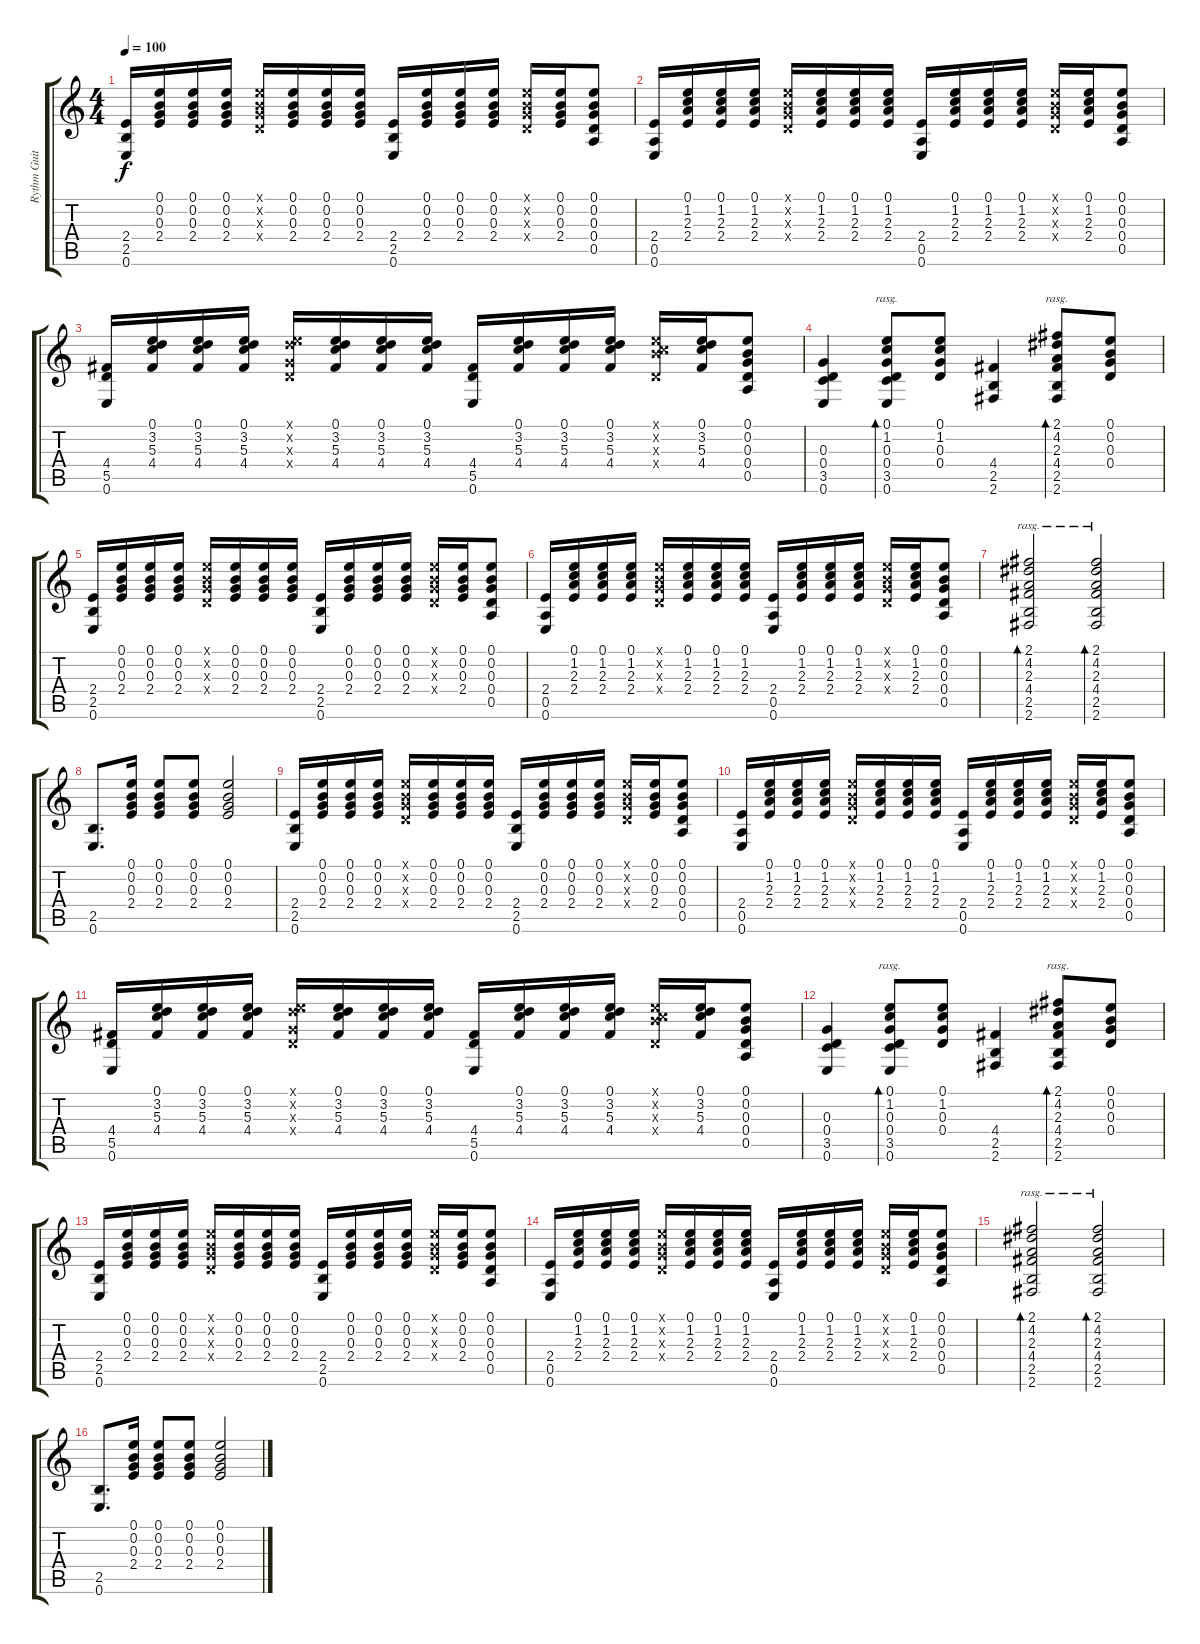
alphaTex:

\track ("Rythm Guitar" "Rythm Guit") {instrument acousticguitarnylon}
\staff {score tabs}
\tuning (E4 B3 G3 D3 A2 E2) {hide}
\ts (4 4)
\tempo 100
\clef g2
\ks c
(2.4 2.5 0.6).16{dy f} (0.1 0.2 0.3 2.4).16 (0.1 0.2 0.3 2.4).16 (0.1 0.2 0.3 2.4).16 (0.1{x} 0.2{x} 0.3{x} 0.4{x}).16 (0.1 0.2 0.3 2.4).16 (0.1 0.2 0.3 2.4).16 (0.1 0.2 0.3 2.4).16 (2.4 2.5 0.6).16 (0.1 0.2 0.3 2.4).16 (0.1 0.2 0.3 2.4).16 (0.1 0.2 0.3 2.4).16 (0.1{x} 0.2{x} 0.3{x} 0.4{x}).16 (0.1 0.2 0.3 2.4).16 (0.1 0.2 0.3 0.4 0.5).8 |
(2.4 0.5 0.6).16 (0.1 1.2 2.3 2.4).16 (0.1 1.2 2.3 2.4).16 (0.1 1.2 2.3 2.4).16 (0.1{x} 0.2{x} 0.3{x} 0.4{x}).16 (0.1 1.2 2.3 2.4).16 (0.1 1.2 2.3 2.4).16 (0.1 1.2 2.3 2.4).16 (2.4 0.5 0.6).16 (0.1 1.2 2.3 2.4).16 (0.1 1.2 2.3 2.4).16 (0.1 1.2 2.3 2.4).16 (0.1{x} 0.2{x} 0.3{x} 0.4{x}).16 (0.1 1.2 2.3 2.4).16 (0.1 0.2 0.3 0.4 0.5).8 |
(4.4 5.5 0.6).16 (0.1 3.2 5.3 4.4).16 (0.1 3.2 5.3 4.4).16 (0.1 3.2 5.3 4.4).16 (0.1{x} 3.2{x} 0.3{x} 0.4{x}).16 (0.1 3.2 5.3 4.4).16 (0.1 3.2 5.3 4.4).16 (0.1 3.2 5.3 4.4).16 (4.4 5.5 0.6).16 (0.1 3.2 5.3 4.4).16 (0.1 3.2 5.3 4.4).16 (0.1 3.2 5.3 4.4).16 (0.1{x} 0.2{x} 5.3{x} 0.4{x}).16 (0.1 3.2 5.3 4.4).16 (0.1 0.2 0.3 0.4 0.5).8 |
(0.3 0.4 3.5 0.6).4 (0.1 1.2 0.3 0.4 3.5 0.6).8{bd 60 rasg ii} (0.1 1.2 0.3 0.4).8 (4.4 2.5 2.6).4 (2.1 4.2 2.3 4.4 2.5 2.6).8{bd 60 rasg ii} (0.1 0.2 0.3 0.4).8 |
(2.4 2.5 0.6).16 (0.1 0.2 0.3 2.4).16 (0.1 0.2 0.3 2.4).16 (0.1 0.2 0.3 2.4).16 (0.1{x} 0.2{x} 0.3{x} 0.4{x}).16 (0.1 0.2 0.3 2.4).16 (0.1 0.2 0.3 2.4).16 (0.1 0.2 0.3 2.4).16 (2.4 2.5 0.6).16 (0.1 0.2 0.3 2.4).16 (0.1 0.2 0.3 2.4).16 (0.1 0.2 0.3 2.4).16 (0.1{x} 0.2{x} 0.3{x} 0.4{x}).16 (0.1 0.2 0.3 2.4).16 (0.1 0.2 0.3 0.4 0.5).8 |
(2.4 0.5 0.6).16 (0.1 1.2 2.3 2.4).16 (0.1 1.2 2.3 2.4).16 (0.1 1.2 2.3 2.4).16 (0.1{x} 0.2{x} 0.3{x} 0.4{x}).16 (0.1 1.2 2.3 2.4).16 (0.1 1.2 2.3 2.4).16 (0.1 1.2 2.3 2.4).16 (2.4 0.5 0.6).16 (0.1 1.2 2.3 2.4).16 (0.1 1.2 2.3 2.4).16 (0.1 1.2 2.3 2.4).16 (0.1{x} 0.2{x} 0.3{x} 0.4{x}).16 (0.1 1.2 2.3 2.4).16 (0.1 0.2 0.3 0.4 0.5).8 |
(2.1 4.2 2.3 4.4 2.5 2.6).2{bd 120 rasg ii} (2.1 4.2 2.3 4.4 2.5 2.6).2{bd 120 rasg ii} |
(2.5 0.6).8{d} (0.1 0.2 0.3 2.4).16 (0.1 0.2 0.3 2.4).8 (0.1 0.2 0.3 2.4).8 (0.1 0.2 0.3 2.4).2 |
(2.4 2.5 0.6).16 (0.1 0.2 0.3 2.4).16 (0.1 0.2 0.3 2.4).16 (0.1 0.2 0.3 2.4).16 (0.1{x} 0.2{x} 0.3{x} 0.4{x}).16 (0.1 0.2 0.3 2.4).16 (0.1 0.2 0.3 2.4).16 (0.1 0.2 0.3 2.4).16 (2.4 2.5 0.6).16 (0.1 0.2 0.3 2.4).16 (0.1 0.2 0.3 2.4).16 (0.1 0.2 0.3 2.4).16 (0.1{x} 0.2{x} 0.3{x} 0.4{x}).16 (0.1 0.2 0.3 2.4).16 (0.1 0.2 0.3 0.4 0.5).8 |
(2.4 0.5 0.6).16 (0.1 1.2 2.3 2.4).16 (0.1 1.2 2.3 2.4).16 (0.1 1.2 2.3 2.4).16 (0.1{x} 0.2{x} 0.3{x} 0.4{x}).16 (0.1 1.2 2.3 2.4).16 (0.1 1.2 2.3 2.4).16 (0.1 1.2 2.3 2.4).16 (2.4 0.5 0.6).16 (0.1 1.2 2.3 2.4).16 (0.1 1.2 2.3 2.4).16 (0.1 1.2 2.3 2.4).16 (0.1{x} 0.2{x} 0.3{x} 0.4{x}).16 (0.1 1.2 2.3 2.4).16 (0.1 0.2 0.3 0.4 0.5).8 |
(4.4 5.5 0.6).16 (0.1 3.2 5.3 4.4).16 (0.1 3.2 5.3 4.4).16 (0.1 3.2 5.3 4.4).16 (0.1{x} 3.2{x} 0.3{x} 0.4{x}).16 (0.1 3.2 5.3 4.4).16 (0.1 3.2 5.3 4.4).16 (0.1 3.2 5.3 4.4).16 (4.4 5.5 0.6).16 (0.1 3.2 5.3 4.4).16 (0.1 3.2 5.3 4.4).16 (0.1 3.2 5.3 4.4).16 (0.1{x} 0.2{x} 5.3{x} 0.4{x}).16 (0.1 3.2 5.3 4.4).16 (0.1 0.2 0.3 0.4 0.5).8 |
(0.3 0.4 3.5 0.6).4 (0.1 1.2 0.3 0.4 3.5 0.6).8{bd 60 rasg ii} (0.1 1.2 0.3 0.4).8 (4.4 2.5 2.6).4 (2.1 4.2 2.3 4.4 2.5 2.6).8{bd 60 rasg ii} (0.1 0.2 0.3 0.4).8 |
(2.4 2.5 0.6).16 (0.1 0.2 0.3 2.4).16 (0.1 0.2 0.3 2.4).16 (0.1 0.2 0.3 2.4).16 (0.1{x} 0.2{x} 0.3{x} 0.4{x}).16 (0.1 0.2 0.3 2.4).16 (0.1 0.2 0.3 2.4).16 (0.1 0.2 0.3 2.4).16 (2.4 2.5 0.6).16 (0.1 0.2 0.3 2.4).16 (0.1 0.2 0.3 2.4).16 (0.1 0.2 0.3 2.4).16 (0.1{x} 0.2{x} 0.3{x} 0.4{x}).16 (0.1 0.2 0.3 2.4).16 (0.1 0.2 0.3 0.4 0.5).8 |
(2.4 0.5 0.6).16 (0.1 1.2 2.3 2.4).16 (0.1 1.2 2.3 2.4).16 (0.1 1.2 2.3 2.4).16 (0.1{x} 0.2{x} 0.3{x} 0.4{x}).16 (0.1 1.2 2.3 2.4).16 (0.1 1.2 2.3 2.4).16 (0.1 1.2 2.3 2.4).16 (2.4 0.5 0.6).16 (0.1 1.2 2.3 2.4).16 (0.1 1.2 2.3 2.4).16 (0.1 1.2 2.3 2.4).16 (0.1{x} 0.2{x} 0.3{x} 0.4{x}).16 (0.1 1.2 2.3 2.4).16 (0.1 0.2 0.3 0.4 0.5).8 |
(2.1 4.2 2.3 4.4 2.5 2.6).2{bd 120 rasg ii} (2.1 4.2 2.3 4.4 2.5 2.6).2{bd 120 rasg ii} |
(2.5 0.6).8{d} (0.1 0.2 0.3 2.4).16 (0.1 0.2 0.3 2.4).8 (0.1 0.2 0.3 2.4).8 (0.1 0.2 0.3 2.4).2
